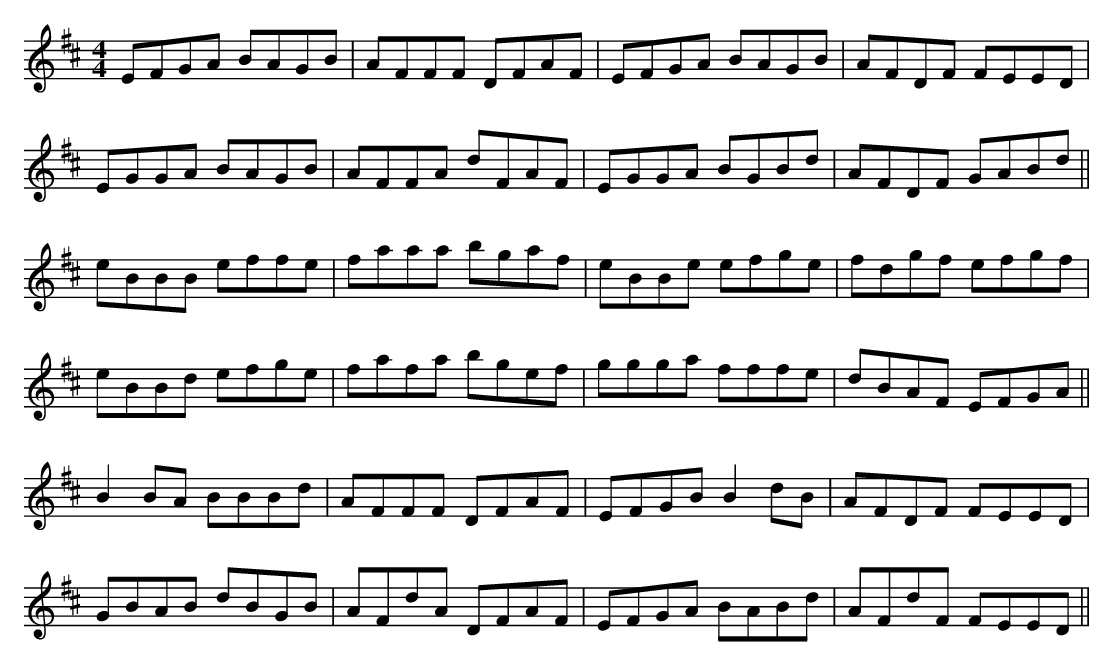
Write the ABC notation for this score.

X:1
M:4/4
K:Edor
EFGA BAGB|AFFF DFAF|EFGA BAGB|AFDF FEED|
EGGA BAGB|AFFA dFAF|EGGA BGBd|AFDF GABd||
eBBB effe|faaa bgaf|eBBe efge|fdgf efgf|
eBBd efge|fafa bgef|ggga fffe|dBAF EFGA||
B2 BA BBBd|AFFF DFAF|EFGB B2 dB|AFDF FEED|
GBAB dBGB|AFdA DFAF|EFGA BABd|AFdF FEED||
